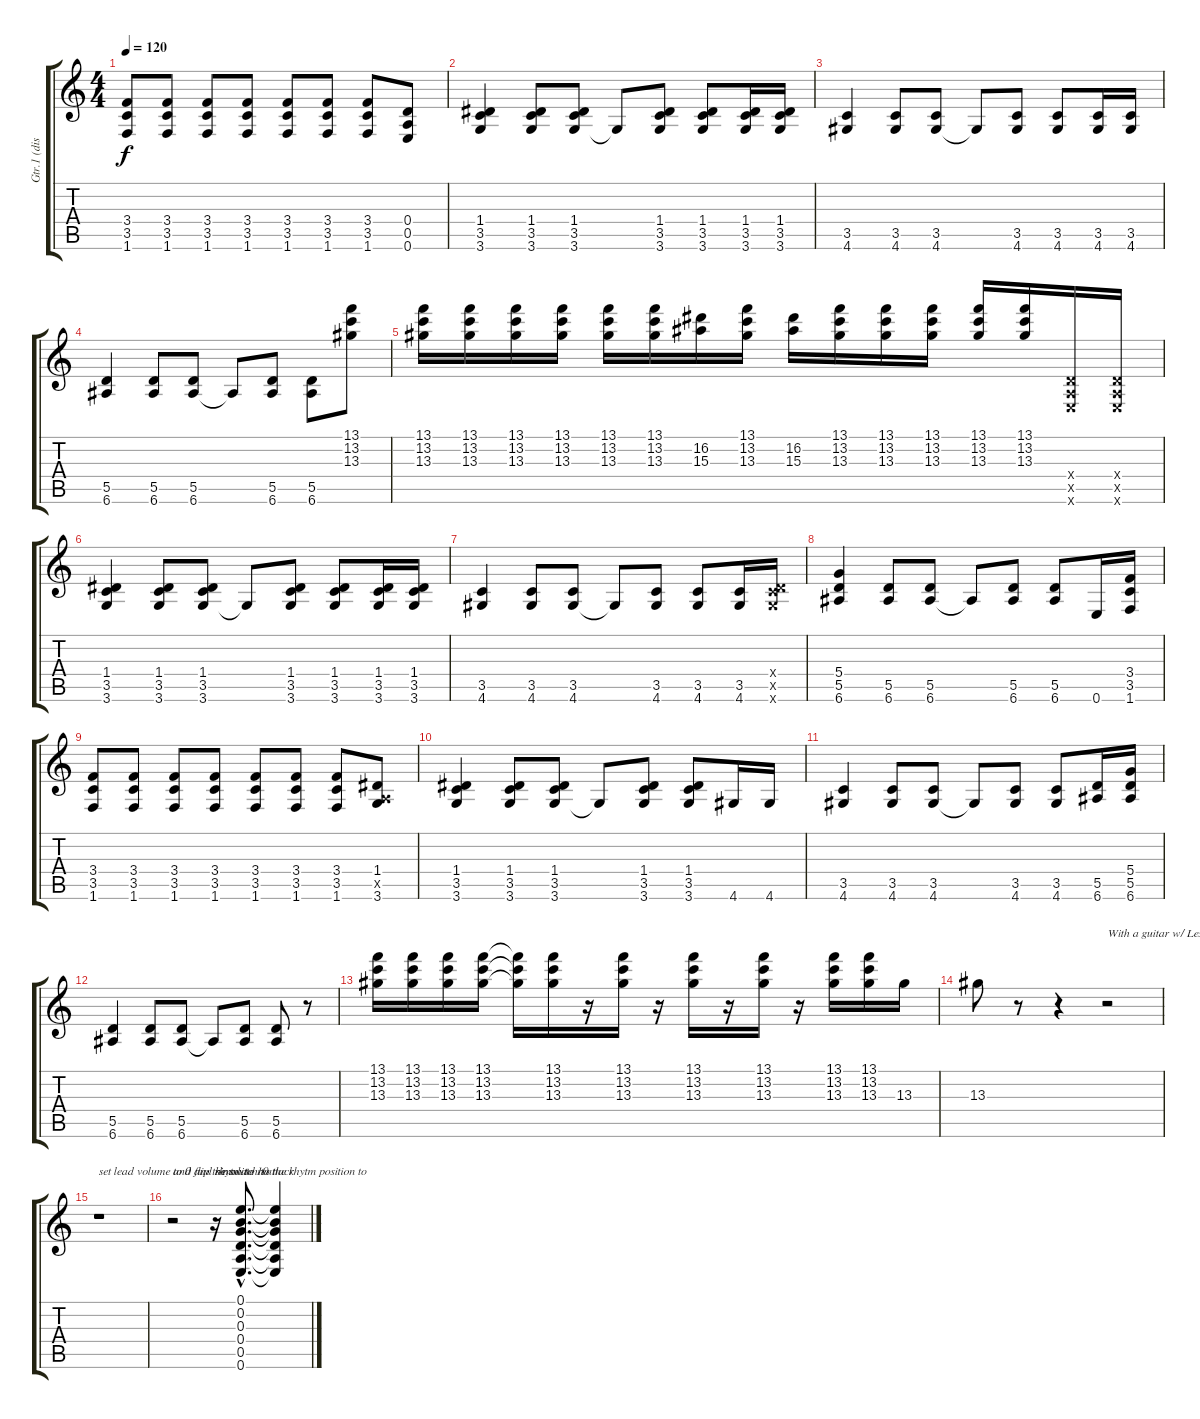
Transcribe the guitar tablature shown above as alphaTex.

\track ("Gtr.1 (disto)" "Gtr.1 (dis") {instrument distortionguitar}
\staff {score tabs}
\tuning (E4 B3 G3 D3 A2 E2) {hide}
\ts (4 4)
\tempo 120
\clef g2
\ks c
(3.4 3.5 1.6).8{dy f} (3.4 3.5 1.6).8 (3.4 3.5 1.6).8 (3.4 3.5 1.6).8 (3.4 3.5 1.6).8 (3.4 3.5 1.6).8 (3.4 3.5 1.6).8 (0.4 0.5 0.6).8 |
(1.4 3.5 3.6).4 (1.4 3.5 3.6).8 (1.4 3.5 3.6).8 3.6{t}.8 (1.4 3.5 3.6).8 (1.4 3.5 3.6).8 (1.4 3.5 3.6).16 (1.4 3.5 3.6).16 |
(3.5 4.6).4 (3.5 4.6).8 (3.5 4.6).8 4.6{t}.8 (3.5 4.6).8 (3.5 4.6).8 (3.5 4.6).16 (3.5 4.6).16 |
(5.5 6.6).4 (5.5 6.6).8 (5.5 6.6).8 6.6{t}.8 (5.5 6.6).8 (5.5 6.6).8 (13.1 13.2 13.3).8 |
(13.1 13.2 13.3).16 (13.1 13.2 13.3).16 (13.1 13.2 13.3).16 (13.1 13.2 13.3).16 (13.1 13.2 13.3).16 (13.1 13.2 13.3).16 (16.2 15.3).16 (13.1 13.2 13.3).16 (16.2 15.3).16 (13.1 13.2 13.3).16 (13.1 13.2 13.3).16 (13.1 13.2 13.3).16 (13.1 13.2 13.3).16 (13.1 13.2 13.3).16 (0.4{x} 0.5{x} 0.6{x}).16 (0.4{x} 0.5{x} 0.6{x}).16 |
(1.4 3.5 3.6).4 (1.4 3.5 3.6).8 (1.4 3.5 3.6).8 3.6{t}.8 (1.4 3.5 3.6).8 (1.4 3.5 3.6).8 (1.4 3.5 3.6).16 (1.4 3.5 3.6).16 |
(3.5 4.6).4 (3.5 4.6).8 (3.5 4.6).8 4.6{t}.8 (3.5 4.6).8 (3.5 4.6).8 (3.5 4.6).16 (0.4{x} 3.5{x} 4.6{x}).16 |
(5.4 5.5 6.6).4 (5.5 6.6).8 (5.5 6.6).8 6.6{t}.8 (5.5 6.6).8 (5.5 6.6).8 0.6.16 (3.4 3.5 1.6).16 |
(3.4 3.5 1.6).8 (3.4 3.5 1.6).8 (3.4 3.5 1.6).8 (3.4 3.5 1.6).8 (3.4 3.5 1.6).8 (3.4 3.5 1.6).8 (3.4 3.5 1.6).8 (1.4 0.5{x} 3.6).8 |
(1.4 3.5 3.6).4 (1.4 3.5 3.6).8 (1.4 3.5 3.6).8 3.6{t}.8 (1.4 3.5 3.6).8 (1.4 3.5 3.6).8 4.6.16 4.6.16 |
(3.5 4.6).4 (3.5 4.6).8 (3.5 4.6).8 4.6{t}.8 (3.5 4.6).8 (3.5 4.6).8 (5.5 6.6).16 (5.4 5.5 6.6).16 |
(5.5 6.6).4 (5.5 6.6).8 (5.5 6.6).8 6.6{t}.8 (5.5 6.6).8 (5.5 6.6).8 r.8 |
(13.1 13.2 13.3).16 (13.1 13.2 13.3).16 (13.1 13.2 13.3).16 (13.1 13.2 13.3).16 (13.1{t} 13.2{t} 13.3{t}).16 (13.1 13.2 13.3).16 r.16 (13.1 13.2 13.3).16 r.16 (13.1 13.2 13.3).16 r.16 (13.1 13.2 13.3).16 r.16 (13.1 13.2 13.3).16 (13.1 13.2 13.3).16 13.3.16 |
13.3.8 r.8 r.4 r.2{txt "With a guitar w/ Les Paul style electronics"} |
r.1{txt "set lead volume to 0 and rhytm to 10           "} |
r.2{txt "and flip the switch to the rhytm position to"} r.16{txt "simulate reattack"} (0.1{hac} 0.2{hac} 0.3{hac} 0.4{hac} 0.5{hac} 0.6{hac}).8{d} (0.1{t} 0.2{t} 0.3{t} 0.4{t} 0.5{t} 0.6{t}).4
